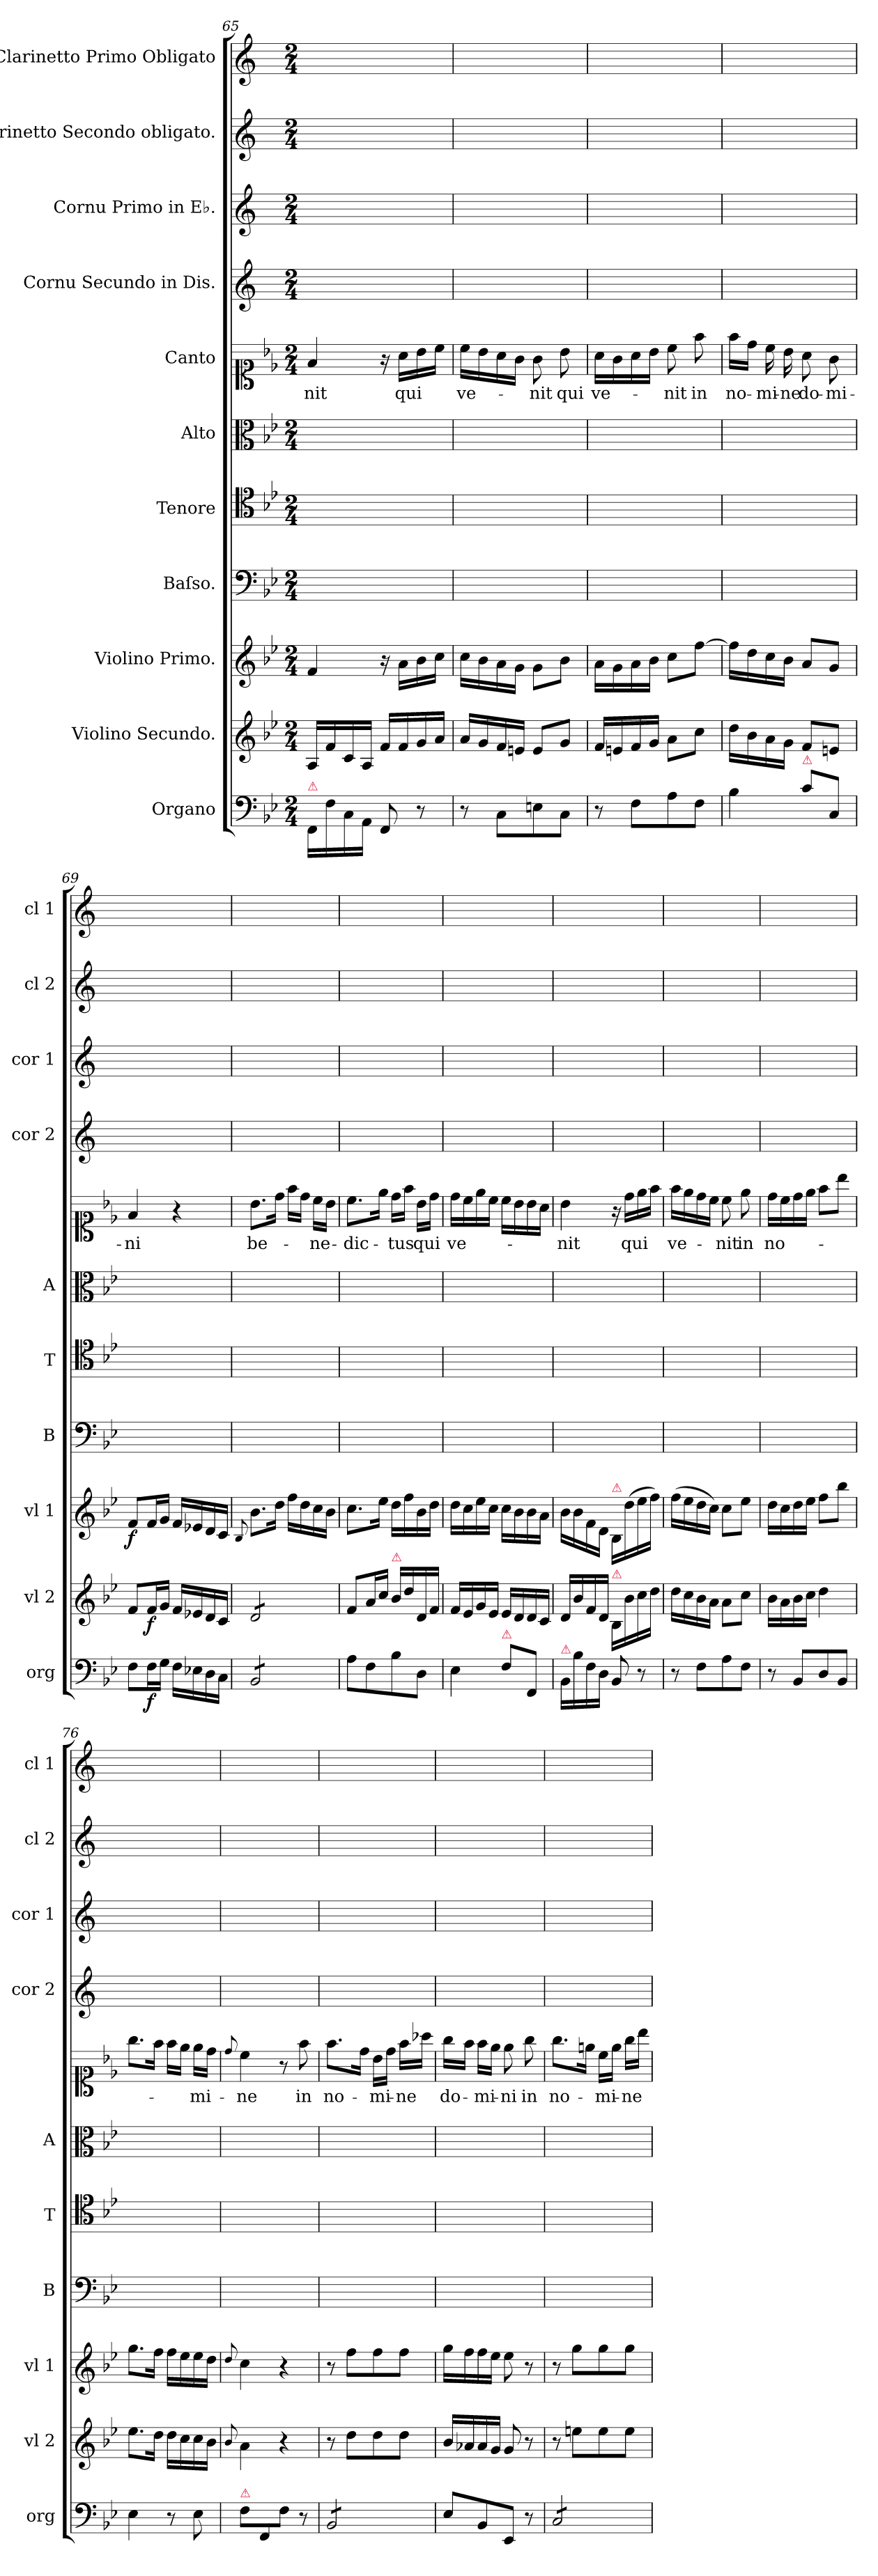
**kern	**dynam	**kern	**dynam	**kern	**dynam	**kern	**kern	**kern	**kern	**text	**kern	**kern	**kern	**kern
*part11	*part11	*part10	*part10	*part9	*part9	*part8	*part7	*part6	*part5	*part5	*part4	*part3	*part2	*part1
*staff11	*staff11	*staff10	*staff10	*staff9	*staff9	*staff8	*staff7	*staff6	*staff5	*staff5	*staff4	*staff3	*staff2	*staff1
*I"Organo	*	*I"Violino Secundo.	*	*I"Violino Primo.	*	*I"Baſso.	*I"Tenore	*I"Alto	*I"Canto	*	*I"Cornu Secundo in Dis.	*I"Cornu Primo in E♭.	*I"Clarinetto Secondo obligato.	*I"Clarinetto Primo Obligato
*I'org	*	*I'vl 2	*	*I'vl 1	*	*I'B	*I'T	*I'A	*	*	*I'cor 2	*I'cor 1	*I'cl 2	*I'cl 1
*clefF4	*	*clefG2	*	*clefG2	*	*clefF4	*clefC4	*clefC3	*clefC1	*	*clefG2	*clefG2	*clefG2	*clefG2
*	*	*	*	*	*	*	*	*	*	*	*ITrd5c9	*ITrd5c9	*ITrd1c2	*ITrd1c2
*k[b-e-]	*	*k[b-e-]	*	*k[b-e-]	*	*k[b-e-]	*k[b-e-]	*k[b-e-]	*k[b-e-]	*	*k[b-e-a-]	*k[b-e-a-]	*k[b-e-]	*k[b-e-]
*B-:	*	*B-:	*	*B-:	*	*B-:	*B-:	*B-:	*B-:	*	*	*	*B-:	*B-:
*M2/4	*	*M2/4	*	*M2/4	*	*M2/4	*M2/4	*M2/4	*M2/4	*	*M2/4	*M2/4	*M2/4	*M2/4
=65	=65	=65	=65	=65	=65	=65	=65	=65	=65	=65	=65	=65	=65	=65
!LO:TX:a:color=crimson:t=⚠	!	!	!	!	!	!	!	!	!	!	!	!	!	!
16FF/LL	.	16A/LL	.	4f/	.	2ryy	2ryy	2ryy	4f/	-nit	2ryy	2ryy	2ryy	2ryy
16F\	.	16f/	.	.	.	.	.	.	.	.	.	.	.	.
16C\	.	16c/	.	.	.	.	.	.	.	.	.	.	.	.
16AA\JJ	.	16A/JJ	.	.	.	.	.	.	.	.	.	.	.	.
8FF/	.	16f/LL	.	16r	.	.	.	.	16r	.	.	.	.	.
.	.	16f/	.	16a\LL	.	.	.	.	16a\LL	qui	.	.	.	.
8r	.	16g/	.	16b-\	.	.	.	.	16b-\	.	.	.	.	.
.	.	16a/JJ	.	16cc\JJ	.	.	.	.	16cc\JJ	.	.	.	.	.
=66	=66	=66	=66	=66	=66	=66	=66	=66	=66	=66	=66	=66	=66	=66
8r	.	16a/LL	.	16cc\LL	.	2ryy	2ryy	2ryy	16cc\LL	ve-	2ryy	2ryy	2ryy	2ryy
.	.	16g/	.	16b-\	.	.	.	.	16b-\	.	.	.	.	.
8C\L	.	16f/	.	16a\	.	.	.	.	16a\	.	.	.	.	.
.	.	16en/JJ	.	16g\JJ	.	.	.	.	16g\JJ	.	.	.	.	.
8En\	.	8e/L	.	8g\L	.	.	.	.	8g\	-nit	.	.	.	.
8C\J	.	8g/J	.	8b-\J	.	.	.	.	8b-\	qui	.	.	.	.
=67	=67	=67	=67	=67	=67	=67	=67	=67	=67	=67	=67	=67	=67	=67
8r	.	16f/LL	.	16a\LL	.	2ryy	2ryy	2ryy	16a\LL	ve-	2ryy	2ryy	2ryy	2ryy
.	.	16en/	.	16g\	.	.	.	.	16g\	.	.	.	.	.
8F\L	.	16f/	.	16a\	.	.	.	.	16a\	.	.	.	.	.
.	.	16g/JJ	.	16b-\JJ	.	.	.	.	16b-\JJ	.	.	.	.	.
8A\	.	8a\L	.	8cc\L	.	.	.	.	8cc\	-nit	.	.	.	.
8F\J	.	8cc\J	.	[8ff\J	.	.	.	.	8ff\	in	.	.	.	.
=68	=68	=68	=68	=68	=68	=68	=68	=68	=68	=68	=68	=68	=68	=68
4B-\	.	16dd\LL	.	16ff\LL]	.	2ryy	2ryy	2ryy	16ff\LL	no-	2ryy	2ryy	2ryy	2ryy
.	.	16b-\	.	16dd\	.	.	.	.	16dd\JJ	.	.	.	.	.
.	.	16a\	.	16cc\	.	.	.	.	16cc\	-mi-	.	.	.	.
.	.	16g\JJ	.	16b-\JJ	.	.	.	.	16b-\	-ne	.	.	.	.
!LO:TX:a:color=crimson:t=⚠	!	!	!	!	!	!	!	!	!	!	!	!	!	!
8c\L	.	8f/L	.	8a/L	.	.	.	.	8a\	do-	.	.	.	.
8C/J	.	8en/J	.	8g/J	.	.	.	.	8g\	-mi-	.	.	.	.
=69	=69	=69	=69	=69	=69	=69	=69	=69	=69	=69	=69	=69	=69	=69
!	!	!	!	!	!LO:DY:b	!	!	!	!	!	!	!	!	!
8F\L	.	8f/L	.	8f/L	f	2ryy	2ryy	2ryy	4f/	-ni	2ryy	2ryy	2ryy	2ryy
16F\L	f	16f/L	f	16f/L	.	.	.	.	.	.	.	.	.	.
16G\JJ	.	16g/JJ	.	16g/JJ	.	.	.	.	.	.	.	.	.	.
16F\LL	.	16f/LL	.	16f/LL	.	.	.	.	4r	.	.	.	.	.
16E-X\	.	16e-X/	.	16e-X/	.	.	.	.	.	.	.	.	.	.
16D\	.	16d/	.	16d/	.	.	.	.	.	.	.	.	.	.
16C\JJ	.	16c/JJ	.	16c/JJ	.	.	.	.	.	.	.	.	.	.
=70	=70	=70	=70	=70	=70	=70	=70	=70	=70	=70	=70	=70	=70	=70
.	.	.	.	8qqB-/	.	.	.	.	.	.	.	.	.	.
!	!	!	!LO:DY:rj	!	!LO:DY:b	!	!	!	!	!	!	!	!	!
*tremolo	*	*	*	*	*	*	*	*	*	*	*	*	*	*
*	*	*tremolo	*	*	*	*	*	*	*	*	*	*	*	*
8BB-/L	po	8d/L	po	8.b-\L	po&colon;	2ryy	2ryy	2ryy	8.b-\L	be-	2ryy	2ryy	2ryy	2ryy
8BB-/	.	8d/	.	.	.	.	.	.	.	.	.	.	.	.
.	.	.	.	16dd\Jk	.	.	.	.	16dd\Jk	.	.	.	.	.
8BB-/	.	8d/	.	16ff\LL	.	.	.	.	16ff\LL	.	.	.	.	.
.	.	.	.	16dd\	.	.	.	.	16dd\JJ	.	.	.	.	.
8BB-/J	.	8d/J	.	16cc\	.	.	.	.	16cc\LL	-ne-	.	.	.	.
*	*	*Xtremolo	*	*	*	*	*	*	*	*	*	*	*	*
*Xtremolo	*	*	*	*	*	*	*	*	*	*	*	*	*	*
.	.	.	.	16b-\JJ	.	.	.	.	16b-\JJ	.	.	.	.	.
=71	=71	=71	=71	=71	=71	=71	=71	=71	=71	=71	=71	=71	=71	=71
8A\L	.	8f/L	.	8.cc\L	.	2ryy	2ryy	2ryy	8.cc\L	-dic-	2ryy	2ryy	2ryy	2ryy
8F\	.	16a/L	.	.	.	.	.	.	.	.	.	.	.	.
.	.	16cc/JJ	.	16ee-\Jk	.	.	.	.	16ee-\Jk	.	.	.	.	.
!	!	!LO:TX:a:color=crimson:t=⚠	!	!	!	!	!	!	!	!	!	!	!	!
8B-\	.	16b-\LL	.	16dd\LL	.	.	.	.	16dd\LL	-tus	.	.	.	.
.	.	16dd\	.	16ff\	.	.	.	.	16ff\JJ	.	.	.	.	.
8D\J	.	16d/	.	16b-\	.	.	.	.	16b-\LL	qui	.	.	.	.
.	.	16f/JJ	.	16dd\JJ	.	.	.	.	16dd\JJ	.	.	.	.	.
=72	=72	=72	=72	=72	=72	=72	=72	=72	=72	=72	=72	=72	=72	=72
4E-\	.	16f/LL	.	16dd\LL	.	2ryy	2ryy	2ryy	16dd\LL	ve-	2ryy	2ryy	2ryy	2ryy
.	.	16e-/	.	16cc\	.	.	.	.	16cc\	.	.	.	.	.
.	.	16g/	.	16ee-\	.	.	.	.	16ee-\	.	.	.	.	.
.	.	16e-/JJ	.	16cc\JJ	.	.	.	.	16cc\JJ	.	.	.	.	.
!LO:TX:a:color=crimson:t=⚠	!	!	!	!	!	!	!	!	!	!	!	!	!	!
8F\L	.	16e-/LL	.	16cc\LL	.	.	.	.	16cc\LL	.	.	.	.	.
.	.	16d/	.	16b-\	.	.	.	.	16b-\	.	.	.	.	.
8FF/J	.	16d/	.	16b-\	.	.	.	.	16b-\	.	.	.	.	.
.	.	16c/JJ	.	16a\JJ	.	.	.	.	16a\JJ	.	.	.	.	.
=73	=73	=73	=73	=73	=73	=73	=73	=73	=73	=73	=73	=73	=73	=73
!LO:TX:a:color=crimson:t=⚠	!	!	!	!	!	!	!	!	!	!	!	!	!	!
16BB-/LL	.	16d/LL	.	16b-\LL	.	2ryy	2ryy	2ryy	4b-\	-nit	2ryy	2ryy	2ryy	2ryy
16B-\	.	16b-/	.	16b-\	.	.	.	.	.	.	.	.	.	.
16F\	.	16f/	.	16f\	.	.	.	.	.	.	.	.	.	.
16D\JJ	.	16d/JJ	.	16d\JJ	.	.	.	.	.	.	.	.	.	.
!	!	!	!	!LO:TX:a:color=crimson:t=⚠	!	!	!	!	!	!	!	!	!	!
!	!	!LO:TX:a:color=crimson:t=⚠	!	!	!	!	!	!	!	!	!	!	!	!
8BB-/	.	16B-/LL	.	16B-/LL	.	.	.	.	16r	.	.	.	.	.
.	.	16b-\	.	(>16dd\	.	.	.	.	16dd\LL	qui	.	.	.	.
8r	.	16cc\	.	16ee-\	.	.	.	.	16ee-\	.	.	.	.	.
.	.	16dd\JJ	.	16ff\JJ)	.	.	.	.	16ff\JJ	.	.	.	.	.
=74	=74	=74	=74	=74	=74	=74	=74	=74	=74	=74	=74	=74	=74	=74
8r	.	16dd\LL	.	(16ff\LL	.	2ryy	2ryy	2ryy	16ff\LL	ve-	2ryy	2ryy	2ryy	2ryy
.	.	16cc\	.	16ee-\	.	.	.	.	16ee-\	.	.	.	.	.
8F\L	.	16b-\	.	16dd\	.	.	.	.	16dd\	.	.	.	.	.
.	.	16a\JJ	.	16cc\JJ)	.	.	.	.	16cc\JJ	.	.	.	.	.
8A\	.	8a\L	.	8cc\L	.	.	.	.	8cc\	-nit	.	.	.	.
8F\J	.	8cc\J	.	8ee-\J	.	.	.	.	8ee-\	in	.	.	.	.
=75	=75	=75	=75	=75	=75	=75	=75	=75	=75	=75	=75	=75	=75	=75
8r	.	16b-\LL	.	16dd\LL	.	2ryy	2ryy	2ryy	16dd\LL	no-	2ryy	2ryy	2ryy	2ryy
.	.	16a\	.	16cc\	.	.	.	.	16cc\	.	.	.	.	.
8BB-/L	.	16b-\	.	16dd\	.	.	.	.	16dd\	.	.	.	.	.
.	.	16cc\JJ	.	16ee-\JJ	.	.	.	.	16ee-\JJ	.	.	.	.	.
8D/	.	4dd\	.	8ff\L	.	.	.	.	8ff\L	.	.	.	.	.
8BB-/J	.	.	.	8bb-\J	.	.	.	.	8bb-\J	.	.	.	.	.
=76	=76	=76	=76	=76	=76	=76	=76	=76	=76	=76	=76	=76	=76	=76
4E-\	.	8.ee-\L	.	8.gg\L	.	2ryy	2ryy	2ryy	8.gg\L	.	2ryy	2ryy	2ryy	2ryy
.	.	16dd\Jk	.	16ff\Jk	.	.	.	.	16ff\Jk	.	.	.	.	.
8r	.	16dd\LL	.	16ff\LL	.	.	.	.	16ff\LL	.	.	.	.	.
.	.	16cc\	.	16ee-\	.	.	.	.	16ee-\JJ	.	.	.	.	.
8E-\	.	16cc\	.	16ee-\	.	.	.	.	16ee-\LL	-mi-	.	.	.	.
.	.	16b-\JJ	.	16dd\JJ	.	.	.	.	16dd\JJ	.	.	.	.	.
=77	=77	=77	=77	=77	=77	=77	=77	=77	=77	=77	=77	=77	=77	=77
.	.	8qqb-/	.	8qqdd/	.	.	.	.	8qqdd/	.	.	.	.	.
!LO:TX:a:color=crimson:t=⚠	!	!	!	!	!	!	!	!	!	!	!	!	!	!
8F\L	.	4a\	.	4cc\	.	2ryy	2ryy	2ryy	4cc\	-ne	2ryy	2ryy	2ryy	2ryy
8FF/	.	.	.	.	.	.	.	.	.	.	.	.	.	.
8F\J	.	4r	.	4r	.	.	.	.	8r	.	.	.	.	.
8r	.	.	.	.	.	.	.	.	8ff\	in	.	.	.	.
=78	=78	=78	=78	=78	=78	=78	=78	=78	=78	=78	=78	=78	=78	=78
*tremolo	*	*	*	*	*	*	*	*	*	*	*	*	*	*
8BB-/L	.	8r	.	8r	.	2ryy	2ryy	2ryy	8.ff\L	no-	2ryy	2ryy	2ryy	2ryy
8BB-/	.	8dd\L	.	8ff\L	.	.	.	.	.	.	.	.	.	.
.	.	.	.	.	.	.	.	.	16dd\Jk	.	.	.	.	.
8BB-/	.	8dd\	.	8ff\	.	.	.	.	16b-\LL	-mi-	.	.	.	.
.	.	.	.	.	.	.	.	.	16dd\JJ	.	.	.	.	.
8BB-/J	.	8dd\J	.	8ff\J	.	.	.	.	16ff\LL	-ne	.	.	.	.
*Xtremolo	*	*	*	*	*	*	*	*	*	*	*	*	*	*
.	.	.	.	.	.	.	.	.	16aa-X\JJ	.	.	.	.	.
=79	=79	=79	=79	=79	=79	=79	=79	=79	=79	=79	=79	=79	=79	=79
8E-/L	.	16b-/LL	.	16gg\LL	.	2ryy	2ryy	2ryy	16gg\LL	do-	2ryy	2ryy	2ryy	2ryy
.	.	16a-X/	.	16ff\	.	.	.	.	16ff\JJ	.	.	.	.	.
8BB-/	.	16a-/	.	16ff\	.	.	.	.	16ff\LL	-mi-	.	.	.	.
.	.	16g/JJ	.	16ee-\JJ	.	.	.	.	16ee-\JJ	.	.	.	.	.
8EE-/J	.	8g/	.	8ee-\	.	.	.	.	8ee-\	-ni	.	.	.	.
8r	.	8r	.	8r	.	.	.	.	8gg\	in	.	.	.	.
=80	=80	=80	=80	=80	=80	=80	=80	=80	=80	=80	=80	=80	=80	=80
*tremolo	*	*	*	*	*	*	*	*	*	*	*	*	*	*
8C/L	.	8r	.	8r	.	2ryy	2ryy	2ryy	8.gg\L	no-	2ryy	2ryy	2ryy	2ryy
8C/	.	8een\L	.	8gg\L	.	.	.	.	.	.	.	.	.	.
.	.	.	.	.	.	.	.	.	16een\Jk	.	.	.	.	.
8C/	.	8ee\	.	8gg\	.	.	.	.	16cc\LL	-mi-	.	.	.	.
.	.	.	.	.	.	.	.	.	16ee\JJ	.	.	.	.	.
8C/J	.	8ee\J	.	8gg\J	.	.	.	.	16gg\LL	-ne	.	.	.	.
*Xtremolo	*	*	*	*	*	*	*	*	*	*	*	*	*	*
.	.	.	.	.	.	.	.	.	16bb-\JJ	.	.	.	.	.
=	=	=	=	=	=	=	=	=	=	=	=	=	=	=
*-	*-	*-	*-	*-	*-	*-	*-	*-	*-	*-	*-	*-	*-	*-
